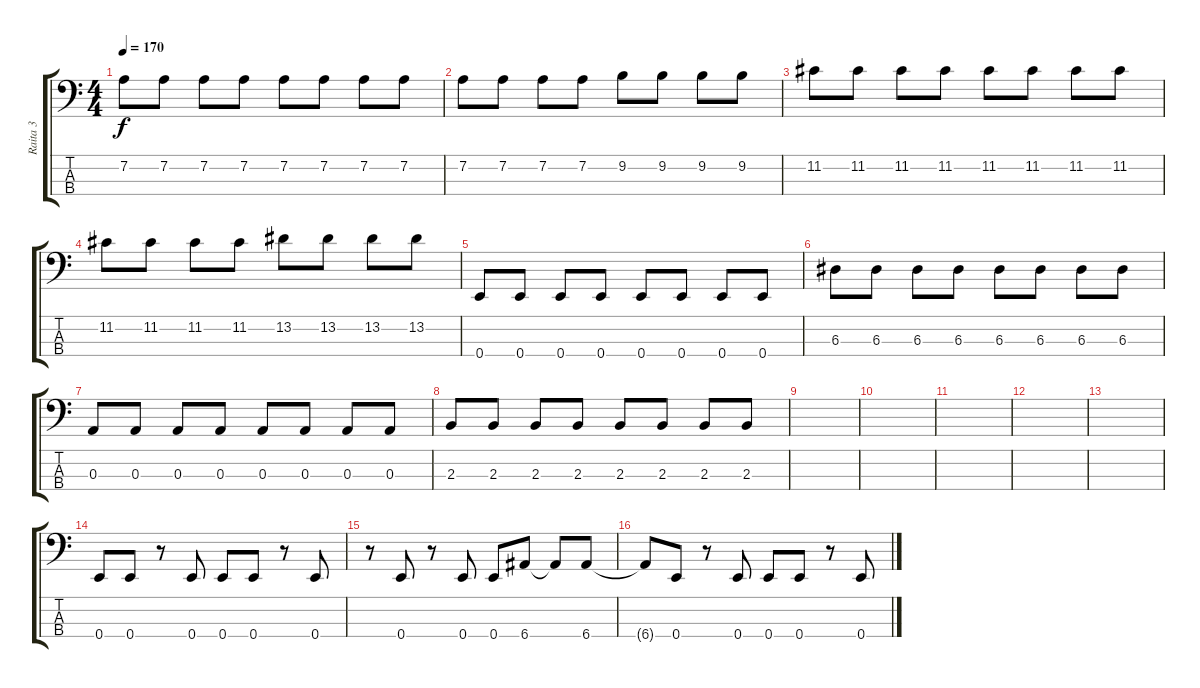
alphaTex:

\track ("Raita 3" "Raita 3") {instrument electricbassfinger}
\staff {score tabs}
\tuning (G2 D2 A1 E1) {hide}
\ts (4 4)
\tempo 170
\clef f4
\ks c
7.2.8{dy f instrument electricbasspick} 7.2.8 7.2.8 7.2.8 7.2.8 7.2.8 7.2.8 7.2.8 |
7.2.8 7.2.8 7.2.8 7.2.8 9.2.8 9.2.8 9.2.8 9.2.8 |
11.2.8 11.2.8 11.2.8 11.2.8 11.2.8 11.2.8 11.2.8 11.2.8 |
11.2.8 11.2.8 11.2.8 11.2.8 13.2.8 13.2.8 13.2.8 13.2.8 |
0.4.8 0.4.8 0.4.8 0.4.8 0.4.8 0.4.8 0.4.8 0.4.8 |
6.3.8 6.3.8 6.3.8 6.3.8 6.3.8 6.3.8 6.3.8 6.3.8 |
0.3.8 0.3.8 0.3.8 0.3.8 0.3.8 0.3.8 0.3.8 0.3.8 |
2.3.8 2.3.8 2.3.8 2.3.8 2.3.8 2.3.8 2.3.8 2.3.8 |
|
|
|
|
|
0.4.8 0.4.8 r.8 0.4.8 0.4.8 0.4.8 r.8 0.4.8 |
r.8 0.4.8 r.8 0.4.8 0.4.8 6.4.8 6.4{t}.8 6.4.8 |
6.4{t}.8 0.4.8 r.8 0.4.8 0.4.8 0.4.8 r.8 0.4.8
